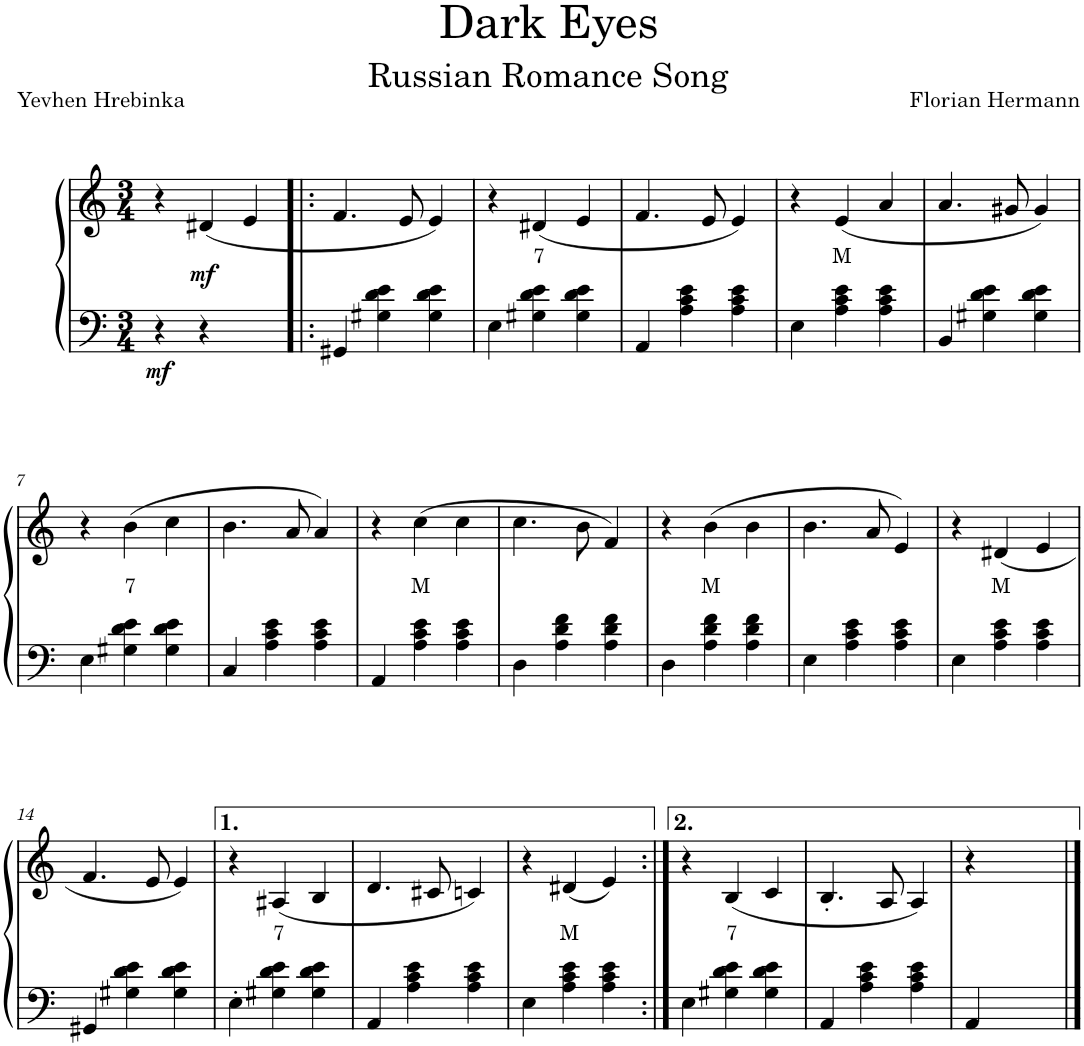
**kern	**kern	**text	**dynam
*part1	*part1	*part1	*part1
*staff2	*staff1	*staff1	*staff1/2
*I"Accordion	*	*	*
*I'Acc.	*	*	*
*clefF4	*clefG2	*	*
*k[]	*k[]	*	*
*M3/4	*M3/4	*	*
=1	=1	=1	=1
!	!	!	!LO:DY:b=2
4r	4r	.	mf
!	!	!	!LO:DY:b
4r	(<4d#X/	.	mf
4ryy	4e/	.	.
=2!|:	=2!|:	=2!|:	=2!|:
4GG#X/	4.f/	.	.
4G#X\ 4d\ 4e\	.	.	.
.	8e/	.	.
4G#\ 4d\ 4e\	4e/)	.	.
=3	=3	=3	=3
4E\	4r	.	.
!	!	!LO:LY:b	!
4G#X\ 4d\ 4e\	(<4d#X/	7	.
4G#\ 4d\ 4e\	4e/	.	.
=4	=4	=4	=4
4AA/	4.f/	.	.
4A\ 4c\ 4e\	.	.	.
.	8e/	.	.
4A\ 4c\ 4e\	4e/)	.	.
=5	=5	=5	=5
4E\	4r	.	.
!	!	!LO:LY:b	!
4A\ 4c\ 4e\	(<4e/	M	.
4A\ 4c\ 4e\	4a/	.	.
=6	=6	=6	=6
4BB/	4.a/	.	.
4G#X\ 4d\ 4e\	.	.	.
.	8g#X/	.	.
4G#\ 4d\ 4e\	4g#/)	.	.
!!LO:LB:g=z
=7	=7	=7	=7
4E\	4r	.	.
!	!	!LO:LY:b	!
4G#X\ 4d\ 4e\	(4b\	7	.
4G#\ 4d\ 4e\	4cc\	.	.
=8	=8	=8	=8
4C/	4.b\	.	.
4A\ 4c\ 4e\	.	.	.
.	8a/	.	.
4A\ 4c\ 4e\	4a/)	.	.
=9	=9	=9	=9
4AA/	4r	.	.
!	!	!LO:LY:b	!
4A\ 4c\ 4e\	(4cc\	M	.
4A\ 4c\ 4e\	4cc\	.	.
=10	=10	=10	=10
4D\	4.cc\	.	.
4A\ 4d\ 4f\	.	.	.
.	8b\	.	.
4A\ 4d\ 4f\	4f/)	.	.
=11	=11	=11	=11
4D\	4r	.	.
!	!	!LO:LY:b	!
4A\ 4d\ 4f\	(4b\	M	.
4A\ 4d\ 4f\	4b\	.	.
=12	=12	=12	=12
4E\	4.b\	.	.
4A\ 4c\ 4e\	.	.	.
.	8a/	.	.
4A\ 4c\ 4e\	4e/)	.	.
=13	=13	=13	=13
4E\	4r	.	.
!	!	!LO:LY:b	!
4A\ 4c\ 4e\	(<4d#X/	M	.
4A\ 4c\ 4e\	4e/	.	.
!!LO:LB:g=z
=14	=14	=14	=14
4GG#X/	4.f/	.	.
4G#X\ 4d\ 4e\	.	.	.
.	8e/	.	.
4G#\ 4d\ 4e\	4e/)	.	.
=15	=15	=15	=15
4E'\	4r	.	.
!	!	!LO:LY:b	!
4G#X\ 4d\ 4e\	(<4A#X/	7	.
4G#\ 4d\ 4e\	4B/	.	.
=16	=16	=16	=16
4AA/	4.d/	.	.
4A\ 4c\ 4e\	.	.	.
.	8c#X/	.	.
4A\ 4c\ 4e\	4cn/)	.	.
=17	=17	=17	=17
4E\	4r	.	.
!	!	!LO:LY:b	!
4A\ 4c\ 4e\	(4d#X/	M	.
4A\ 4c\ 4e\	4e/)	.	.
=18:|!	=18:|!	=18:|!	=18:|!
4E\	4r	.	.
!	!	!LO:LY:b	!
4G#X\ 4d\ 4e\	(<4B/	7	.
4G#\ 4d\ 4e\	4c/	.	.
=19	=19	=19	=19
4AA/	4.B'/	.	.
4A\ 4c\ 4e\	.	.	.
.	8A/	.	.
4A\ 4c\ 4e\	4A/)	.	.
=20	=20	=20	=20
4AA/	4r	.	.
2ryy	2ryy	.	.
==	==	==	==
*-	*-	*-	*-
